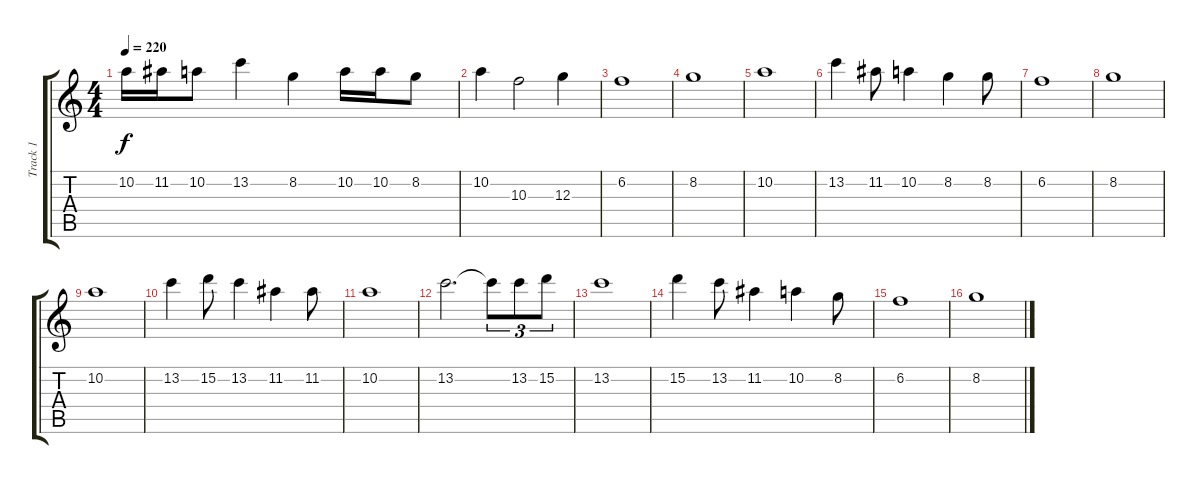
\track ("Track 1" "Track 1") {instrument distortionguitar}
\staff {score tabs}
\tuning (E4 B3 G3 D3 A2 D2) {hide}
\ts (4 4)
\tempo 220
\clef g2
\ks c
10.2.16{dy f} 11.2.16 10.2.8 13.2.4 8.2.4 10.2.16 10.2.16 8.2.8 |
10.2.4 10.3.2 12.3.4 |
6.2.1 |
8.2.1 |
10.2.1 |
13.2.4 11.2.8 10.2.4 8.2.4 8.2.8 |
6.2.1 |
8.2.1 |
10.2.1 |
13.2.4 15.2.8 13.2.4 11.2.4 11.2.8 |
10.2.1 |
13.2.2{d} 13.2{t}.8{tu (3 2)} 13.2.8{tu (3 2)} 15.2.8{tu (3 2)} |
13.2.1 |
15.2.4 13.2.8 11.2.4 10.2.4 8.2.8 |
6.2.1 |
8.2.1
